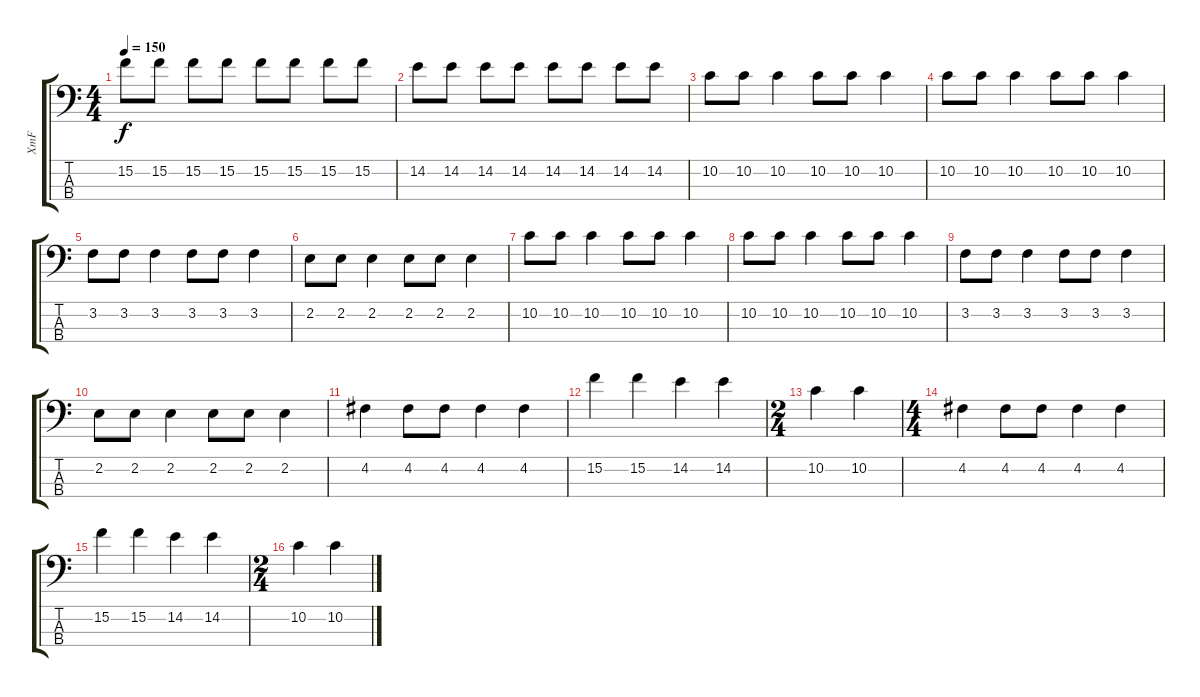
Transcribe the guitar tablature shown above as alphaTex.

\track ("XmF" "XmF") {instrument electricbassfinger}
\staff {score tabs}
\tuning (G2 D2 A1 E1) {hide}
\ts (4 4)
\tempo 150
\clef f4
\ks c
15.2.8{dy f} 15.2.8 15.2.8 15.2.8 15.2.8 15.2.8 15.2.8 15.2.8 |
14.2.8 14.2.8 14.2.8 14.2.8 14.2.8 14.2.8 14.2.8 14.2.8 |
10.2.8 10.2.8 10.2.4 10.2.8 10.2.8 10.2.4 |
10.2.8 10.2.8 10.2.4 10.2.8 10.2.8 10.2.4 |
3.2.8 3.2.8 3.2.4 3.2.8 3.2.8 3.2.4 |
2.2.8 2.2.8 2.2.4 2.2.8 2.2.8 2.2.4 |
10.2.8 10.2.8 10.2.4 10.2.8 10.2.8 10.2.4 |
10.2.8 10.2.8 10.2.4 10.2.8 10.2.8 10.2.4 |
3.2.8 3.2.8 3.2.4 3.2.8 3.2.8 3.2.4 |
2.2.8 2.2.8 2.2.4 2.2.8 2.2.8 2.2.4 |
4.2.4 4.2.8 4.2.8 4.2.4 4.2.4 |
15.2.4 15.2.4 14.2.4 14.2.4 |
\ts (2 4)
10.2.4 10.2.4 |
\ts (4 4)
4.2.4 4.2.8 4.2.8 4.2.4 4.2.4 |
15.2.4 15.2.4 14.2.4 14.2.4 |
\ts (2 4)
10.2.4 10.2.4
